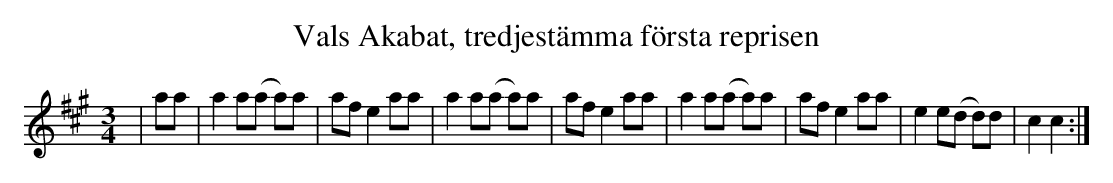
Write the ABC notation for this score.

X:1
T:Vals Akabat, tredjestämma första reprisen
M:3/4
L:1/8
K:A
|aa |a2 a(a a)a | af e2 aa | a2 a(a a)a | af e2 aa |a2 a(a a)a | af e2 aa | e2 e(d d)d | c2 c2 :|
